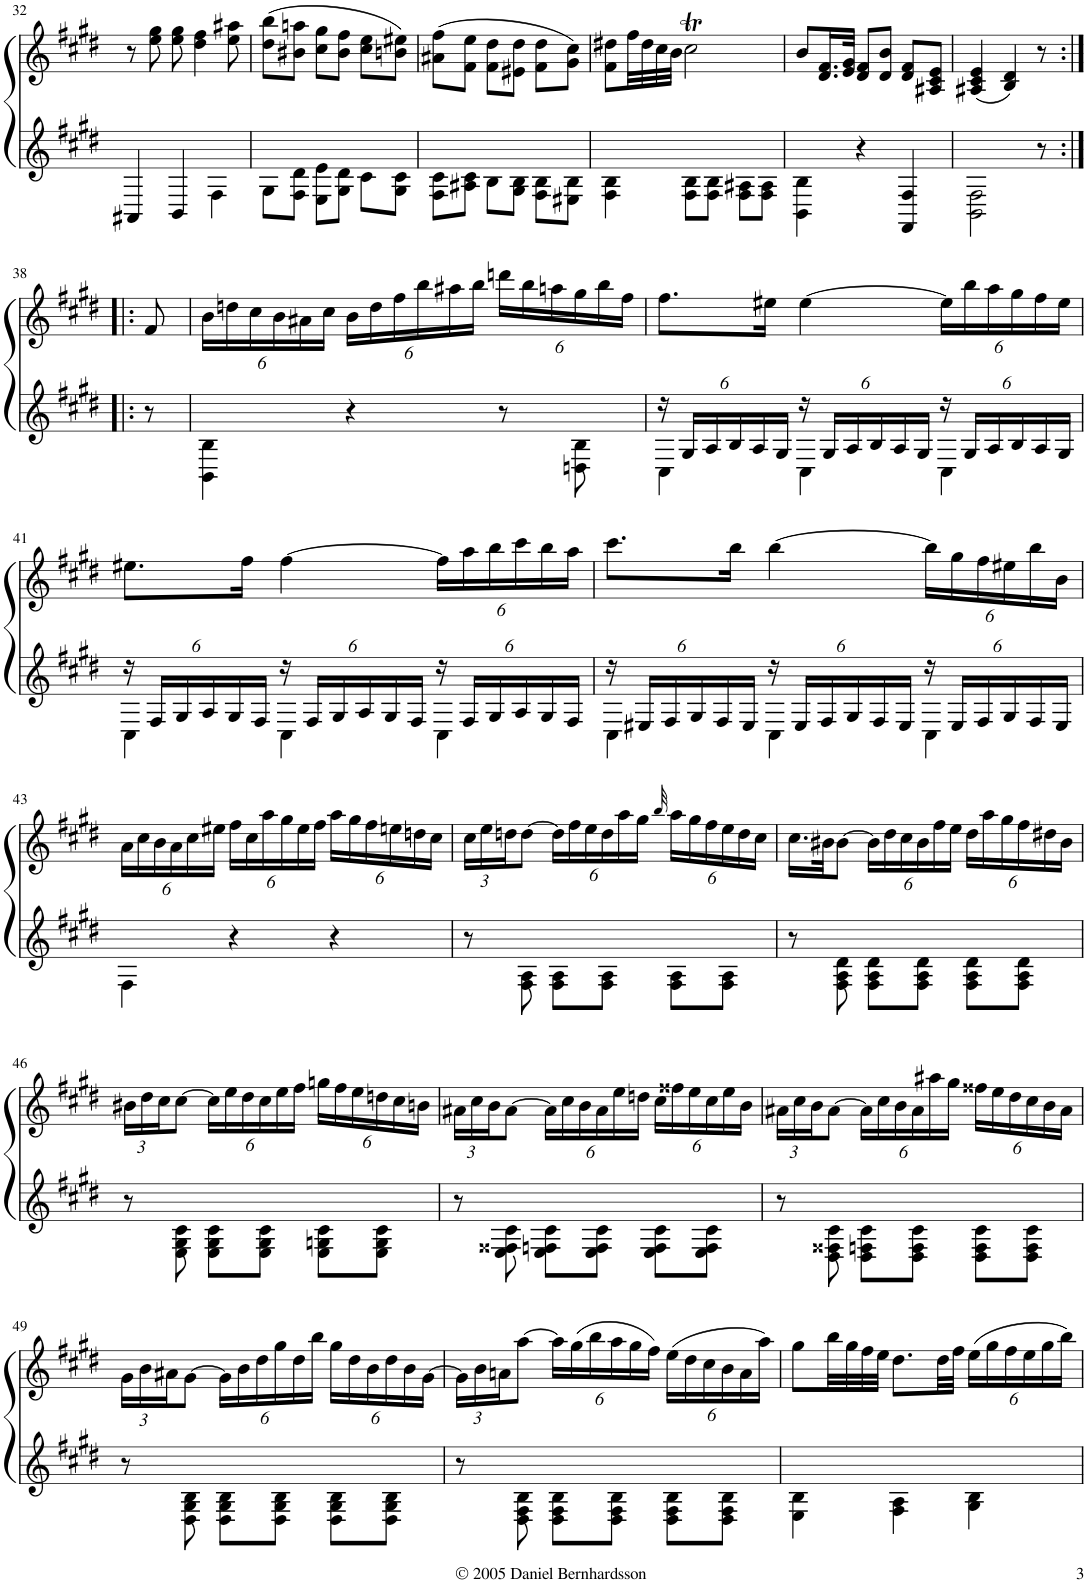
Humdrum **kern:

**kern	**kern
*part1	*part1
*staff2	*staff1
*I"Piano	*
*I'Pno.	*
!!LO:PB:g=z
*clefG2	*clefG2
*k[f#c#g#d#]	*k[f#c#g#d#]
*E:	*E:
*M3/4	*M3/4
=32	=32
4AA#X/	8r
.	8ee\ 8gg#\
4BB/	8ee\ 8gg#\
.	4dd#\ 4ff#\
4F#\	.
.	8ee\ 8aa#X\
=33	=33
8G#\L	(8dd#\ 8bb\L
8F#\ 8d#\J	8b#X\ 8aan\J
8E\ 8e\L	8cc#\ 8gg#\L
8G#\ 8d#\J	8b#\ 8ff#\J
8c#\L	8cc#\ 8ee\L
8G#\ 8c#\J	8bn\ 8ee#X\J)
=34	=34
8F#\ 8c#\L	(8a#X\ 8ff#\L
8A#X\ 8c#\J	8f#\ 8ee\J
8B\L	8f#\ 8dd#\L
8G#\ 8B\J	8e#X\ 8dd#\J
8F#\ 8B\L	8f#\ 8dd#\L
8E#X\ 8B\J	8g#\ 8cc#\J)
=35	=35
4F#\ 4B\	8f#\ 8dd#X\L
.	32ff#\LL
.	32dd#\
.	32cc#\
.	32b\JJJ
8F#\ 8B\L	2cc#T\
8F#\ 8B\J	.
8F#\ 8A#X\L	.
8F#\ 8A#\J	.
=36	=36
4BB\ 4B\	8b/L
.	16.d#/ 16.f#/L
.	32e/ 32g#/JJk
4r	8d#/ 8f#/L
.	8d#/ 8b/J
4FF#/ 4F#/	8d#/ 8f#/L
.	8A#X/ 8c#/ 8e/J
=37	=37
2BB\ 2F#\	(4A#X/ 4c#/ 4e/
.	4B/ 4d#/)
8r	8r
!!LO:LB:g=z
=38:|!|:	=38:|!|:
8r	8f#/
=39	=39
*	*Xbrackettup
4BB\ 4B\	24b\LL
.	24ddn\
.	24cc#\
.	24b\
.	24a#X\
.	24cc#\JJ
4r	24b\LL
.	24dd\
.	24ff#\
.	24bb\
.	24aa#X\
.	24bb\JJ
8r	24dddn\LL
.	24bb\
.	24aan\
8Dn\ 8B\	24gg#\
.	24bb\
.	24ff#\JJ
=40	=40
*Xbrackettup	*
*^	*
24r	4C#\	8.ff#\L
24G#/LL	.	.
24A/	.	.
24B/	.	.
24A/	.	.
.	.	16ee#X\Jk
24G#/JJ	.	.
24r	4C#\	[4ee#\
24G#/LL	.	.
24A/	.	.
24B/	.	.
24A/	.	.
24G#/JJ	.	.
24r	4C#\	24ee#\LL]
24G#/LL	.	24bb\
24A/	.	24aa\
24B/	.	24gg#\
24A/	.	24ff#\
24G#/JJ	.	24ee#\JJ
!!LO:LB:g=z
=41	=41	=41
24r	4C#\	8.ee#X\L
24F#/LL	.	.
24G#/	.	.
24A/	.	.
24G#/	.	.
.	.	16ff#\Jk
24F#/JJ	.	.
24r	4C#\	[4ff#\
24F#/LL	.	.
24G#/	.	.
24A/	.	.
24G#/	.	.
24F#/JJ	.	.
24r	4C#\	24ff#\LL]
24F#/LL	.	24aa\
24G#/	.	24bb\
24A/	.	24ccc#\
24G#/	.	24bb\
24F#/JJ	.	24aa\JJ
=42	=42	=42
24r	4C#\	8.ccc#\L
24E#X/LL	.	.
24F#/	.	.
24G#/	.	.
24F#/	.	.
.	.	16bb\Jk
24E#/JJ	.	.
24r	4C#\	[4bb\
24E#/LL	.	.
24F#/	.	.
24G#/	.	.
24F#/	.	.
24E#/JJ	.	.
24r	4C#\	24bb\LL]
24E#/LL	.	24gg#\
24F#/	.	24ff#\
24G#/	.	24ee#X\
24F#/	.	24bb\
24E#/JJ	.	24b\JJ
*v	*v	*
!!LO:LB:g=z
=43	=43
4F#\	24a\LL
.	24cc#\
.	24b\
.	24a\
.	24cc#\
.	24ee#X\JJ
4r	24ff#\LL
.	24cc#\
.	24aa\
.	24gg#\
.	24ee#\
.	24ff#\JJ
4r	24aa\LL
.	24gg#\
.	24ff#\
.	24een\
.	24ddn\
.	24cc#\JJ
=44	=44
8r	24cc#\LL
.	24ee\
.	24ddn\J
8F#\ 8A\	[8dd\J
8F#\ 8A\L	24dd\LL]
.	24ff#\
.	24ee\
8F#\ 8A\J	24dd\
.	24aa\
.	24gg#\JJ
.	32qbb/
8F#\ 8A\L	24aa\LL
.	24gg#\
.	24ff#\
8F#\ 8A\J	24ee\
.	24dd\
.	24cc#\JJ
=45	=45
8r	16.cc#\LL
.	32b#X\JK
8F#\ 8A\ 8d#\	[8b#\J
8F#\ 8A\ 8d#\L	24b#\LL]
.	24dd#\
.	24cc#\
8F#\ 8A\ 8d#\J	24b#\
.	24ff#\
.	24ee\JJ
8F#\ 8A\ 8d#\L	24dd#\LL
.	24aa\
.	24gg#\
8F#\ 8A\ 8d#\J	24ff#\
.	24dd#X\
.	24b#\JJ
!!LO:LB:g=z
=46	=46
8r	24b#X\LL
.	24dd#\
.	24cc#\J
8E\ 8G#\ 8c#\	[8cc#\J
8E\ 8G#\ 8c#\L	24cc#\LL]
.	24ee\
.	24dd#\
8E\ 8G#\ 8c#\J	24cc#\
.	24ee\
.	24ff#\JJ
8E\ 8Gn\ 8c#\L	24ggn\LL
.	24ff#\
.	24ee\
8E\ 8G\ 8c#\J	24ddn\
.	24cc#\
.	24bn\JJ
=47	=47
8r	24a#X\LL
.	24cc#\
.	24b\J
8E\ 8F##X\ 8c#\	[8a#\J
8E\ 8Fn\ 8c#\L	24a#\LL]
.	24cc#\
.	24b\
8E\ 8F\ 8c#\J	24a#\
.	24ee\
.	24ddn\JJ
8E\ 8F\ 8c#\L	24cc#\LL
.	24ff##X\
.	24ee\
8E\ 8F\ 8c#\J	24cc#\
.	24ee\
.	24b\JJ
=48	=48
8r	24a#X\LL
.	24cc#\
.	24b\J
8D#\ 8F##X\ 8c#\	[8a#\J
8D#\ 8Fn\ 8c#\L	24a#\LL]
.	24cc#\
.	24b\
8D#\ 8F\ 8c#\J	24a#\
.	24aa#X\
.	24gg#\JJ
8D#\ 8F\ 8c#\L	24ff##X\LL
.	24ee\
.	24dd#\
8D#\ 8F\ 8c#\J	24cc#\
.	24b\
.	24a#\JJ
!!LO:LB:g=z
=49	=49
8r	24g#\LL
.	24b\
.	24a#X\J
8D#\ 8G#\ 8B\	[8g#\J
8D#\ 8G#\ 8B\L	24g#\LL]
.	24b\
.	24dd#\
8D#\ 8G#\ 8B\J	24gg#\
.	24dd#\
.	24bb\JJ
8D#\ 8G#\ 8B\L	24gg#\LL
.	24dd#\
.	24b\
8D#\ 8G#\ 8B\J	24dd#\
.	24b\
.	[24g#\JJ
=50	=50
8r	24g#\LL]
.	24b\
.	24an\J
8D#\ 8F#\ 8B\	[8aa\J
8D#\ 8F#\ 8B\L	24aa\LL]
.	(24gg#\
.	24bb\
8D#\ 8F#\ 8B\J	24aa\
.	24gg#\
.	24ff#\JJ)
8D#\ 8F#\ 8B\L	(24ee\LL
.	24dd#\
.	24cc#\
8D#\ 8F#\ 8B\J	24b\
.	24a\
.	24aa\JJ)
=51	=51
4E\ 4B\	8gg#\L
.	32bb\LL
.	32gg#\
.	32ff#\
.	32ee\JJJ
4F#\ 4A\	8.dd#\L
.	32dd#\LL
.	32ff#\JJJ
4G#\ 4B\	(24ee\LL
.	24gg#\
.	24ff#\
.	24ee\
.	24gg#\
.	24bb\JJ)
=	=
*-	*-
